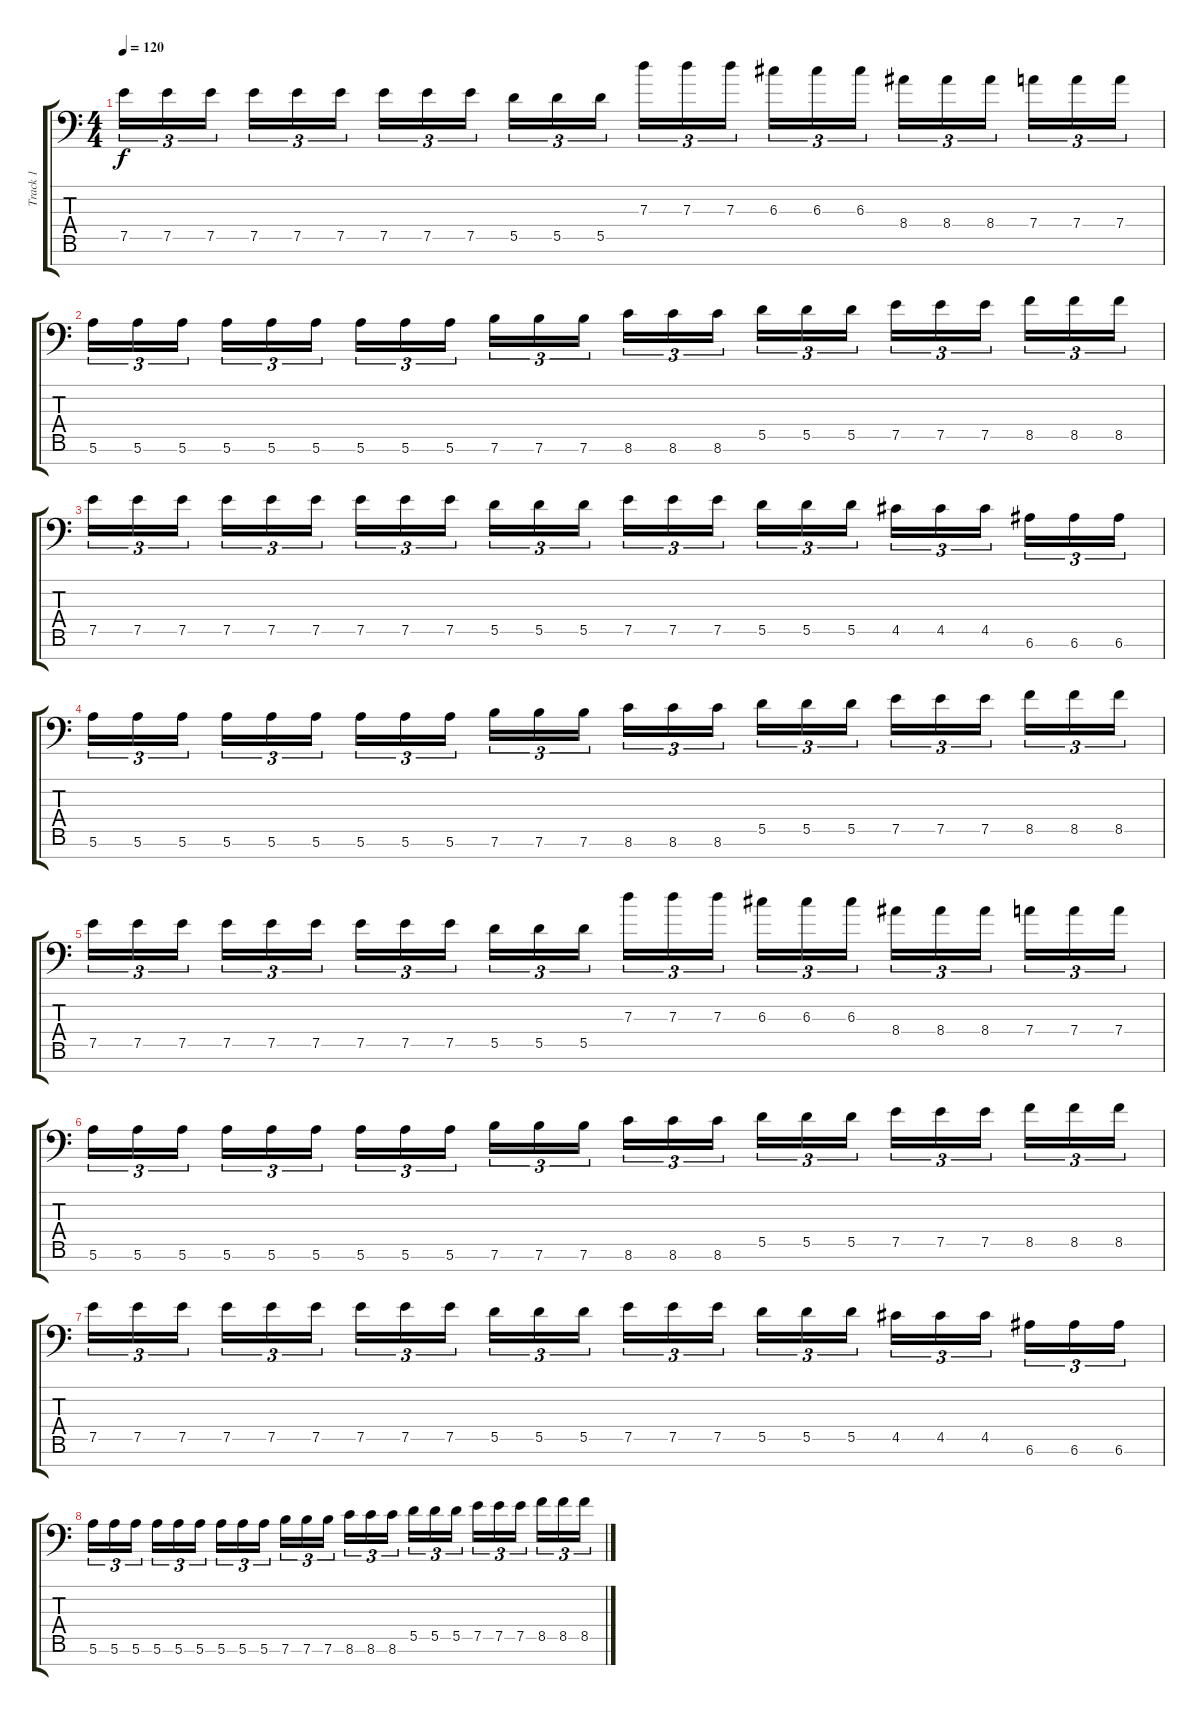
\track ("Track 1" "Track 1") {instrument distortionguitar}
\staff {score tabs}
\tuning (E4 B3 G3 D3 A2 E2 A1) {hide}
\ts (4 4)
\tempo 120
\clef f4
\ks c
7.5.16{tu (3 2) dy f} 7.5.16{tu (3 2)} 7.5.16{tu (3 2) beam splitsecondary} 7.5.16{tu (3 2)} 7.5.16{tu (3 2)} 7.5.16{tu (3 2)} 7.5.16{tu (3 2)} 7.5.16{tu (3 2)} 7.5.16{tu (3 2) beam splitsecondary} 5.5.16{tu (3 2)} 5.5.16{tu (3 2)} 5.5.16{tu (3 2)} 7.3.16{tu (3 2)} 7.3.16{tu (3 2)} 7.3.16{tu (3 2) beam splitsecondary} 6.3.16{tu (3 2)} 6.3.16{tu (3 2)} 6.3.16{tu (3 2)} 8.4.16{tu (3 2)} 8.4.16{tu (3 2)} 8.4.16{tu (3 2) beam splitsecondary} 7.4.16{tu (3 2)} 7.4.16{tu (3 2)} 7.4.16{tu (3 2)} |
5.6.16{tu (3 2)} 5.6.16{tu (3 2)} 5.6.16{tu (3 2) beam splitsecondary} 5.6.16{tu (3 2)} 5.6.16{tu (3 2)} 5.6.16{tu (3 2)} 5.6.16{tu (3 2)} 5.6.16{tu (3 2)} 5.6.16{tu (3 2) beam splitsecondary} 7.6.16{tu (3 2)} 7.6.16{tu (3 2)} 7.6.16{tu (3 2)} 8.6.16{tu (3 2)} 8.6.16{tu (3 2)} 8.6.16{tu (3 2) beam splitsecondary} 5.5.16{tu (3 2)} 5.5.16{tu (3 2)} 5.5.16{tu (3 2)} 7.5.16{tu (3 2)} 7.5.16{tu (3 2)} 7.5.16{tu (3 2) beam splitsecondary} 8.5.16{tu (3 2)} 8.5.16{tu (3 2)} 8.5.16{tu (3 2)} |
7.5.16{tu (3 2)} 7.5.16{tu (3 2)} 7.5.16{tu (3 2) beam splitsecondary} 7.5.16{tu (3 2)} 7.5.16{tu (3 2)} 7.5.16{tu (3 2)} 7.5.16{tu (3 2)} 7.5.16{tu (3 2)} 7.5.16{tu (3 2) beam splitsecondary} 5.5.16{tu (3 2)} 5.5.16{tu (3 2)} 5.5.16{tu (3 2)} 7.5.16{tu (3 2)} 7.5.16{tu (3 2)} 7.5.16{tu (3 2) beam splitsecondary} 5.5.16{tu (3 2)} 5.5.16{tu (3 2)} 5.5.16{tu (3 2)} 4.5.16{tu (3 2)} 4.5.16{tu (3 2)} 4.5.16{tu (3 2) beam splitsecondary} 6.6.16{tu (3 2)} 6.6.16{tu (3 2)} 6.6.16{tu (3 2)} |
5.6.16{tu (3 2)} 5.6.16{tu (3 2)} 5.6.16{tu (3 2) beam splitsecondary} 5.6.16{tu (3 2)} 5.6.16{tu (3 2)} 5.6.16{tu (3 2)} 5.6.16{tu (3 2)} 5.6.16{tu (3 2)} 5.6.16{tu (3 2) beam splitsecondary} 7.6.16{tu (3 2)} 7.6.16{tu (3 2)} 7.6.16{tu (3 2)} 8.6.16{tu (3 2)} 8.6.16{tu (3 2)} 8.6.16{tu (3 2) beam splitsecondary} 5.5.16{tu (3 2)} 5.5.16{tu (3 2)} 5.5.16{tu (3 2)} 7.5.16{tu (3 2)} 7.5.16{tu (3 2)} 7.5.16{tu (3 2) beam splitsecondary} 8.5.16{tu (3 2)} 8.5.16{tu (3 2)} 8.5.16{tu (3 2)} |
7.5.16{tu (3 2)} 7.5.16{tu (3 2)} 7.5.16{tu (3 2) beam splitsecondary} 7.5.16{tu (3 2)} 7.5.16{tu (3 2)} 7.5.16{tu (3 2)} 7.5.16{tu (3 2)} 7.5.16{tu (3 2)} 7.5.16{tu (3 2) beam splitsecondary} 5.5.16{tu (3 2)} 5.5.16{tu (3 2)} 5.5.16{tu (3 2)} 7.3.16{tu (3 2)} 7.3.16{tu (3 2)} 7.3.16{tu (3 2) beam splitsecondary} 6.3.16{tu (3 2)} 6.3.16{tu (3 2)} 6.3.16{tu (3 2)} 8.4.16{tu (3 2)} 8.4.16{tu (3 2)} 8.4.16{tu (3 2) beam splitsecondary} 7.4.16{tu (3 2)} 7.4.16{tu (3 2)} 7.4.16{tu (3 2)} |
5.6.16{tu (3 2)} 5.6.16{tu (3 2)} 5.6.16{tu (3 2) beam splitsecondary} 5.6.16{tu (3 2)} 5.6.16{tu (3 2)} 5.6.16{tu (3 2)} 5.6.16{tu (3 2)} 5.6.16{tu (3 2)} 5.6.16{tu (3 2) beam splitsecondary} 7.6.16{tu (3 2)} 7.6.16{tu (3 2)} 7.6.16{tu (3 2)} 8.6.16{tu (3 2)} 8.6.16{tu (3 2)} 8.6.16{tu (3 2) beam splitsecondary} 5.5.16{tu (3 2)} 5.5.16{tu (3 2)} 5.5.16{tu (3 2)} 7.5.16{tu (3 2)} 7.5.16{tu (3 2)} 7.5.16{tu (3 2) beam splitsecondary} 8.5.16{tu (3 2)} 8.5.16{tu (3 2)} 8.5.16{tu (3 2)} |
7.5.16{tu (3 2)} 7.5.16{tu (3 2)} 7.5.16{tu (3 2) beam splitsecondary} 7.5.16{tu (3 2)} 7.5.16{tu (3 2)} 7.5.16{tu (3 2)} 7.5.16{tu (3 2)} 7.5.16{tu (3 2)} 7.5.16{tu (3 2) beam splitsecondary} 5.5.16{tu (3 2)} 5.5.16{tu (3 2)} 5.5.16{tu (3 2)} 7.5.16{tu (3 2)} 7.5.16{tu (3 2)} 7.5.16{tu (3 2) beam splitsecondary} 5.5.16{tu (3 2)} 5.5.16{tu (3 2)} 5.5.16{tu (3 2)} 4.5.16{tu (3 2)} 4.5.16{tu (3 2)} 4.5.16{tu (3 2) beam splitsecondary} 6.6.16{tu (3 2)} 6.6.16{tu (3 2)} 6.6.16{tu (3 2)} |
5.6.16{tu (3 2)} 5.6.16{tu (3 2)} 5.6.16{tu (3 2) beam splitsecondary} 5.6.16{tu (3 2)} 5.6.16{tu (3 2)} 5.6.16{tu (3 2)} 5.6.16{tu (3 2)} 5.6.16{tu (3 2)} 5.6.16{tu (3 2) beam splitsecondary} 7.6.16{tu (3 2)} 7.6.16{tu (3 2)} 7.6.16{tu (3 2)} 8.6.16{tu (3 2)} 8.6.16{tu (3 2)} 8.6.16{tu (3 2) beam splitsecondary} 5.5.16{tu (3 2)} 5.5.16{tu (3 2)} 5.5.16{tu (3 2)} 7.5.16{tu (3 2)} 7.5.16{tu (3 2)} 7.5.16{tu (3 2) beam splitsecondary} 8.5.16{tu (3 2)} 8.5.16{tu (3 2)} 8.5.16{tu (3 2)}
